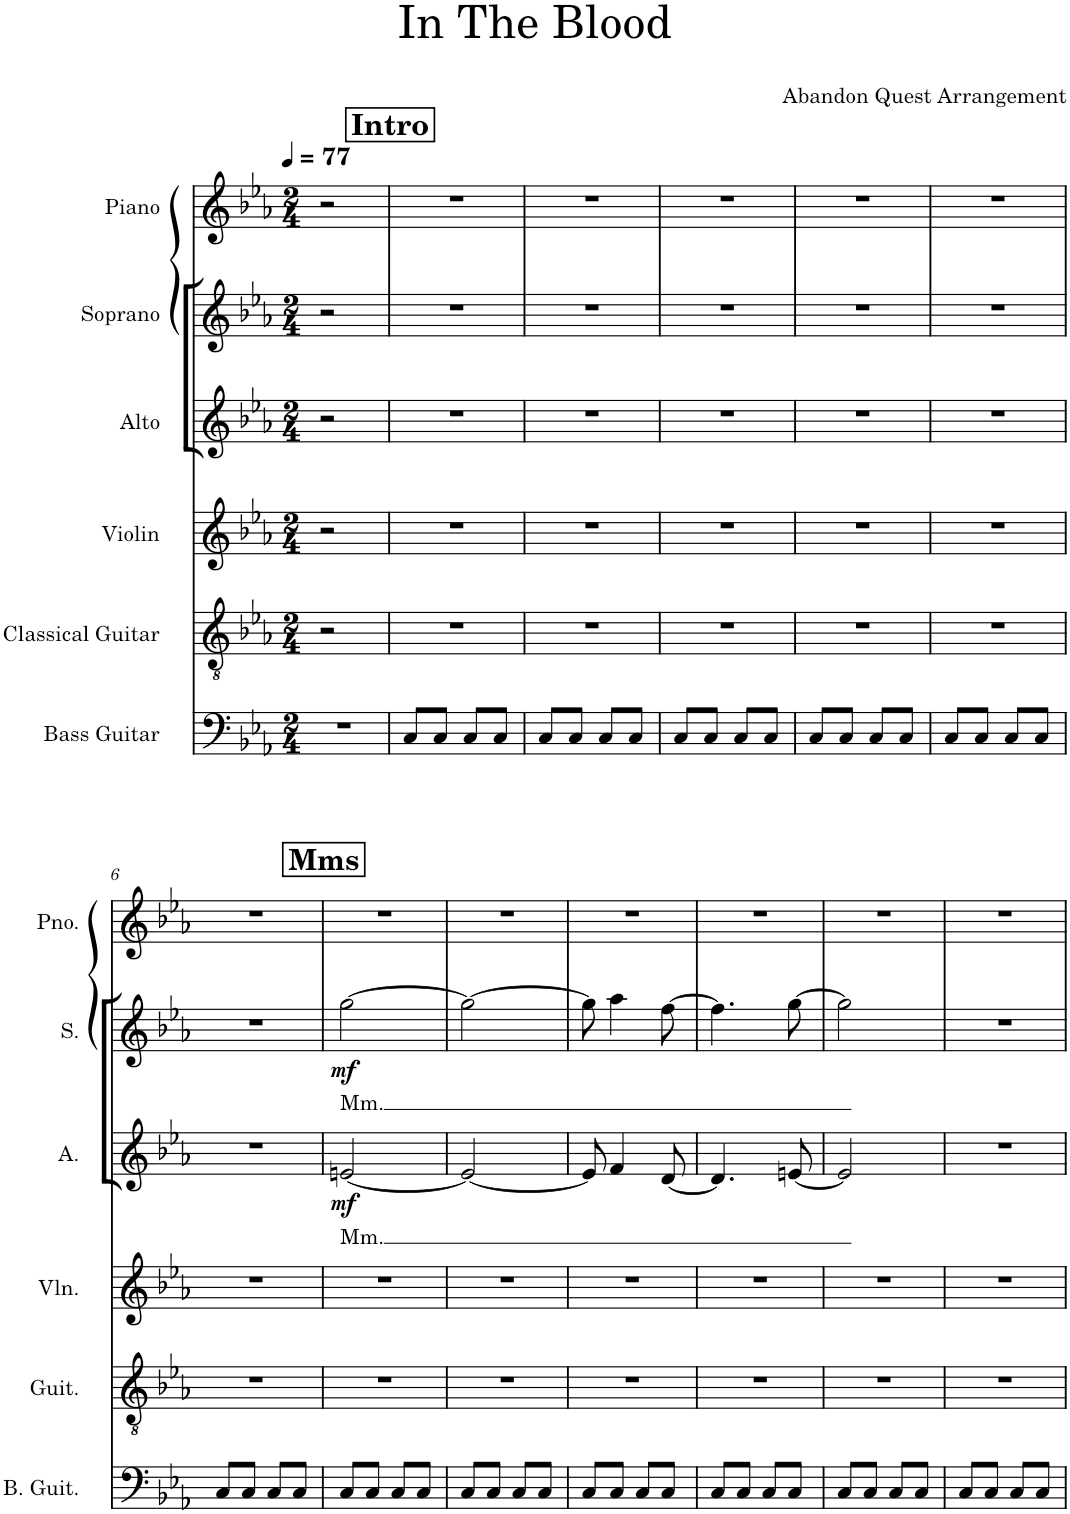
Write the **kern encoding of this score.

**kern	**kern	**kern	**kern	**text	**dynam	**kern	**text	**dynam	**kern
*part6	*part5	*part4	*part3	*part3	*part3	*part2	*part2	*part2	*part1
*staff6	*staff5	*staff4	*staff3	*staff3	*staff3	*staff2	*staff2	*staff2	*staff1
*I"Bass Guitar	*I"Classical Guitar	*I"Violin	*I"Alto	*	*	*I"Soprano	*	*	*I"Piano
*I'B. Guit.	*I'Guit.	*I'Vln.	*I'A.	*	*	*I'S.	*	*	*I'Pno.
*clefF4	*clefGv2	*clefG2	*clefG2	*	*	*clefG2	*	*	*clefG2
*Trd7c12	*	*	*	*	*	*	*	*	*
*k[b-e-a-]	*k[b-e-a-]	*k[b-e-a-]	*k[b-e-a-]	*	*	*k[b-e-a-]	*	*	*k[b-e-a-]
*M2/4	*M2/4	*M2/4	*M2/4	*	*	*M2/4	*	*	*M2/4
*MM77	*MM77	*MM77	*MM77	*	*	*MM77	*	*	*MM77
=	=	=	=	=	=	=	=	=	=
2r	2r	2r	2r	.	.	2r	.	.	2r
!!LO:REH:place=s1:a:B:cj:fs=14:t=Intro
=1	=1	=1	=1	=1	=1	=1	=1	=1	=1
8C/L	2r	2r	2r	.	.	2r	.	.	2r
8C/J	.	.	.	.	.	.	.	.	.
8C/L	.	.	.	.	.	.	.	.	.
8C/J	.	.	.	.	.	.	.	.	.
=2	=2	=2	=2	=2	=2	=2	=2	=2	=2
8C/L	2r	2r	2r	.	.	2r	.	.	2r
8C/J	.	.	.	.	.	.	.	.	.
8C/L	.	.	.	.	.	.	.	.	.
8C/J	.	.	.	.	.	.	.	.	.
=3	=3	=3	=3	=3	=3	=3	=3	=3	=3
8C/L	2r	2r	2r	.	.	2r	.	.	2r
8C/J	.	.	.	.	.	.	.	.	.
8C/L	.	.	.	.	.	.	.	.	.
8C/J	.	.	.	.	.	.	.	.	.
=4	=4	=4	=4	=4	=4	=4	=4	=4	=4
8C/L	2r	2r	2r	.	.	2r	.	.	2r
8C/J	.	.	.	.	.	.	.	.	.
8C/L	.	.	.	.	.	.	.	.	.
8C/J	.	.	.	.	.	.	.	.	.
=5	=5	=5	=5	=5	=5	=5	=5	=5	=5
8C/L	2r	2r	2r	.	.	2r	.	.	2r
8C/J	.	.	.	.	.	.	.	.	.
8C/L	.	.	.	.	.	.	.	.	.
8C/J	.	.	.	.	.	.	.	.	.
!!LO:LB:g=z
=6	=6	=6	=6	=6	=6	=6	=6	=6	=6
8C/L	2r	2r	2r	.	.	2r	.	.	2r
8C/J	.	.	.	.	.	.	.	.	.
8C/L	.	.	.	.	.	.	.	.	.
8C/J	.	.	.	.	.	.	.	.	.
!!LO:REH:place=s1:a:B:cj:fs=14:t=Mms
=7	=7	=7	=7	=7	=7	=7	=7	=7	=7
!	!	!	!	!LO:LY:b	!LO:DY:b	!	!LO:LY:b	!LO:DY:b	!
8C/L	2r	2r	[2en/	Mm.	mf	[2gg\	Mm.	mf	2r
8C/J	.	.	.	.	.	.	.	.	.
8C/L	.	.	.	.	.	.	.	.	.
8C/J	.	.	.	.	.	.	.	.	.
=8	=8	=8	=8	=8	=8	=8	=8	=8	=8
8C/L	2r	2r	2e/_	.	.	2gg\_	.	.	2r
8C/J	.	.	.	.	.	.	.	.	.
8C/L	.	.	.	.	.	.	.	.	.
8C/J	.	.	.	.	.	.	.	.	.
=9	=9	=9	=9	=9	=9	=9	=9	=9	=9
8C/L	2r	2r	8e/]	.	.	8gg\]	.	.	2r
8C/J	.	.	4f/	.	.	4aa-\	.	.	.
8C/L	.	.	.	.	.	.	.	.	.
8C/J	.	.	[8d/	.	.	[8ff\	.	.	.
=10	=10	=10	=10	=10	=10	=10	=10	=10	=10
8C/L	2r	2r	4.d/]	.	.	4.ff\]	.	.	2r
8C/J	.	.	.	.	.	.	.	.	.
8C/L	.	.	.	.	.	.	.	.	.
8C/J	.	.	[8en/	.	.	[8gg\	.	.	.
=11	=11	=11	=11	=11	=11	=11	=11	=11	=11
8C/L	2r	2r	2e/]	.	.	2gg\]	.	.	2r
8C/J	.	.	.	.	.	.	.	.	.
8C/L	.	.	.	.	.	.	.	.	.
8C/J	.	.	.	.	.	.	.	.	.
=12	=12	=12	=12	=12	=12	=12	=12	=12	=12
8C/L	2r	2r	2r	.	.	2r	.	.	2r
8C/J	.	.	.	.	.	.	.	.	.
8C/L	.	.	.	.	.	.	.	.	.
8C/J	.	.	.	.	.	.	.	.	.
=	=	=	=	=	=	=	=	=	=
*-	*-	*-	*-	*-	*-	*-	*-	*-	*-
